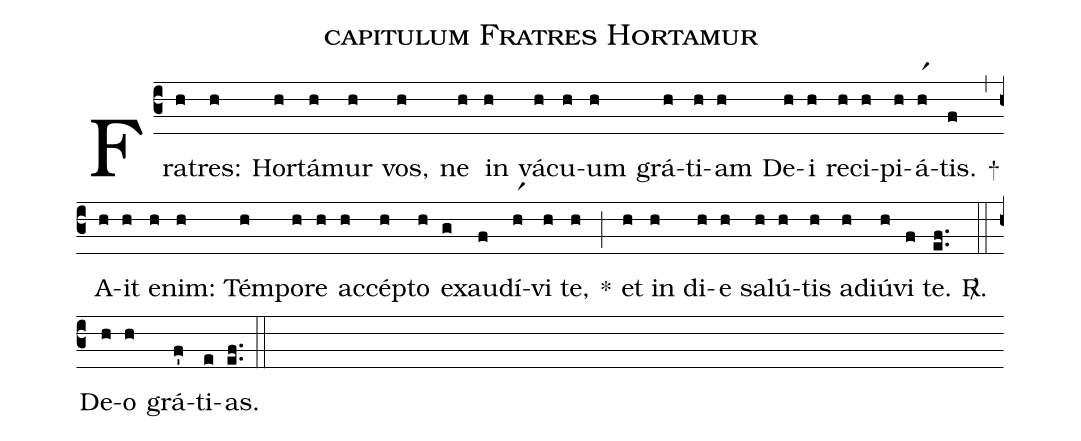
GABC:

name: capitulum Fratres Hortamur;
%%
(c3)
Fra(h)tres:(h) Hor(h)tá(h)mur(h) vos,(h) ne(h) in(h) vá(h)cu(h)um(h) grá(h)ti(h)am(h) De(h)i(h) re(h)ci(h)pi(h)á(hr1)tis.(f) +(,)
A(h)it(h) e(h)nim:(h) Tém(h)po(h)re(h) ac(h)cép(h)to(h) ex(g)au(f)dí(hr1)vi(h) te,(h) *(;)
et(h) in(h) di(h)e(h) sa(h)lú(h)tis(h) ad(h)iú(h)vi(f) te.(e.f.) <sp>R/</sp>.(::)
De(h)o(h) grá(f')ti(e)as.(e.f.) (::)
